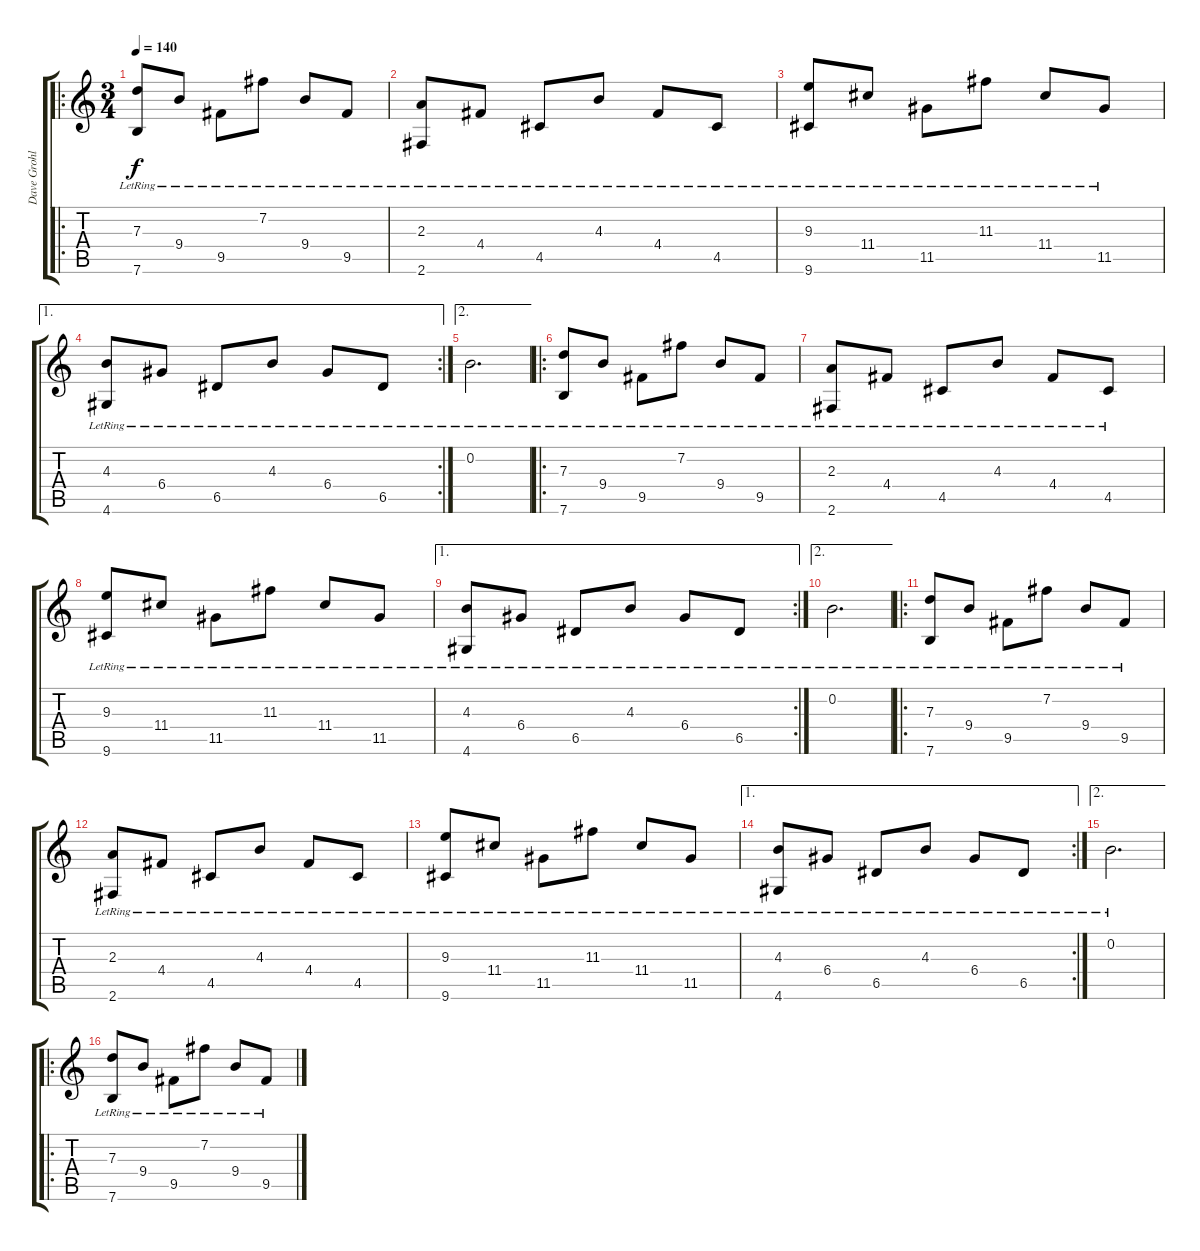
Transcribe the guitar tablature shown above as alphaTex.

\track ("Dave Grohl" "Dave Grohl") {instrument acousticguitarnylon}
\staff {score tabs}
\tuning (E4 B3 G3 D3 A2 E2) {hide}
\ro
\ts (3 4)
\tempo 140
\clef g2
\ks c
(7.3{lr} 7.6{lr}).8{dy f} 9.4{lr}.8 9.5{lr}.8 7.2{lr}.8 9.4{lr}.8 9.5{lr}.8 |
(2.3{lr} 2.6{lr}).8 4.4{lr}.8 4.5{lr}.8 4.3{lr}.8 4.4{lr}.8 4.5{lr}.8 |
(9.3{lr} 9.6{lr}).8 11.4{lr}.8 11.5{lr}.8 11.3{lr}.8 11.4{lr}.8 11.5{lr}.8 |
\ae 1
\rc 2
(4.3{lr} 4.6{lr}).8 6.4{lr}.8 6.5{lr}.8 4.3{lr}.8 6.4{lr}.8 6.5{lr}.8 |
\ae 2
0.2{lr}.2{d} |
\ro
(7.3{lr} 7.6{lr}).8 9.4{lr}.8 9.5{lr}.8 7.2{lr}.8 9.4{lr}.8 9.5{lr}.8 |
(2.3{lr} 2.6{lr}).8 4.4{lr}.8 4.5{lr}.8 4.3{lr}.8 4.4{lr}.8 4.5{lr}.8 |
(9.3{lr} 9.6{lr}).8 11.4{lr}.8 11.5{lr}.8 11.3{lr}.8 11.4{lr}.8 11.5{lr}.8 |
\ae 1
\rc 2
(4.3{lr} 4.6{lr}).8 6.4{lr}.8 6.5{lr}.8 4.3{lr}.8 6.4{lr}.8 6.5{lr}.8 |
\ae 2
0.2{lr}.2{d} |
\ro
(7.3{lr} 7.6{lr}).8 9.4{lr}.8 9.5{lr}.8 7.2{lr}.8 9.4{lr}.8 9.5{lr}.8 |
(2.3{lr} 2.6{lr}).8 4.4{lr}.8 4.5{lr}.8 4.3{lr}.8 4.4{lr}.8 4.5{lr}.8 |
(9.3{lr} 9.6{lr}).8 11.4{lr}.8 11.5{lr}.8 11.3{lr}.8 11.4{lr}.8 11.5{lr}.8 |
\ae 1
\rc 2
(4.3{lr} 4.6{lr}).8 6.4{lr}.8 6.5{lr}.8 4.3{lr}.8 6.4{lr}.8 6.5{lr}.8 |
\ae 2
0.2{lr}.2{d} |
\ro
(7.3{lr} 7.6{lr}).8 9.4{lr}.8 9.5{lr}.8 7.2{lr}.8 9.4{lr}.8 9.5{lr}.8
